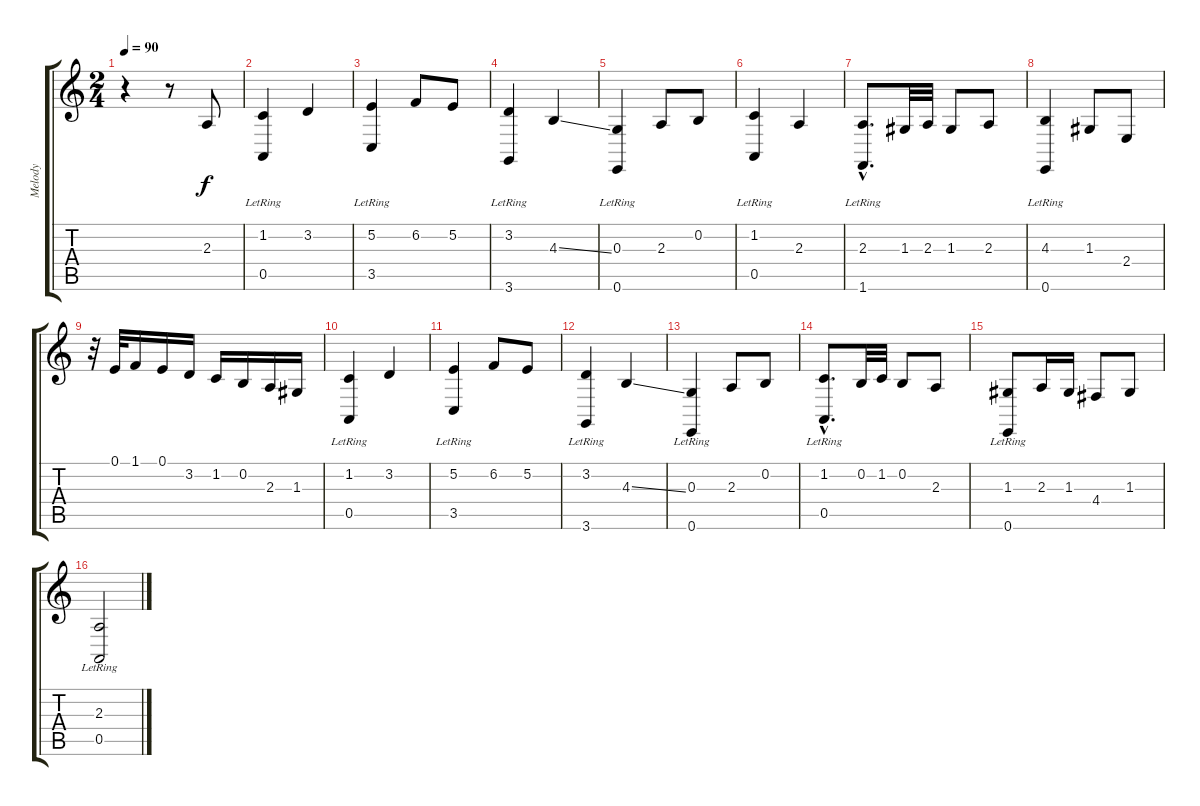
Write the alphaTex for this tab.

\track ("Melody" "Melody") {instrument viola}
\staff {score tabs}
\tuning (E4 B3 G3 D3 A2 E2) {hide}
\ts (2 4)
\tempo 90
\clef g2
\ks c
r.4{dy f instrument viola} r.8 2.3.8 |
(1.2 0.5{lr}).4 3.2.4 |
(5.2 3.5{lr}).4 6.2.8 5.2.8 |
(3.2 3.6{lr}).4 4.3{ss}.4 |
(0.3 0.6{lr}).4 2.3.8 0.2.8 |
(1.2 0.5{lr}).4 2.3.4 |
(2.3{hac} 1.6{hac lr}).8{d} 1.3.32 2.3.32 1.3.8 2.3.8 |
(4.3 0.6{lr}).4 1.3.8 2.4.8 |
r.32 0.1.32 1.1.16 0.1.16 3.2.16 1.2.16 0.2.16 2.3.16 1.3.16 |
(1.2 0.5{lr}).4 3.2.4 |
(5.2 3.5{lr}).4 6.2.8 5.2.8 |
(3.2 3.6{lr}).4 4.3{ss}.4 |
(0.3 0.6{lr}).4 2.3.8 0.2.8 |
(1.2{hac} 0.5{hac lr}).8{d} 0.2.32 1.2.32 0.2.8 2.3.8 |
(1.3 0.6{lr}).8 2.3.16 1.3.16 4.4.8 1.3.8 |
(2.3 0.5{lr}).2
